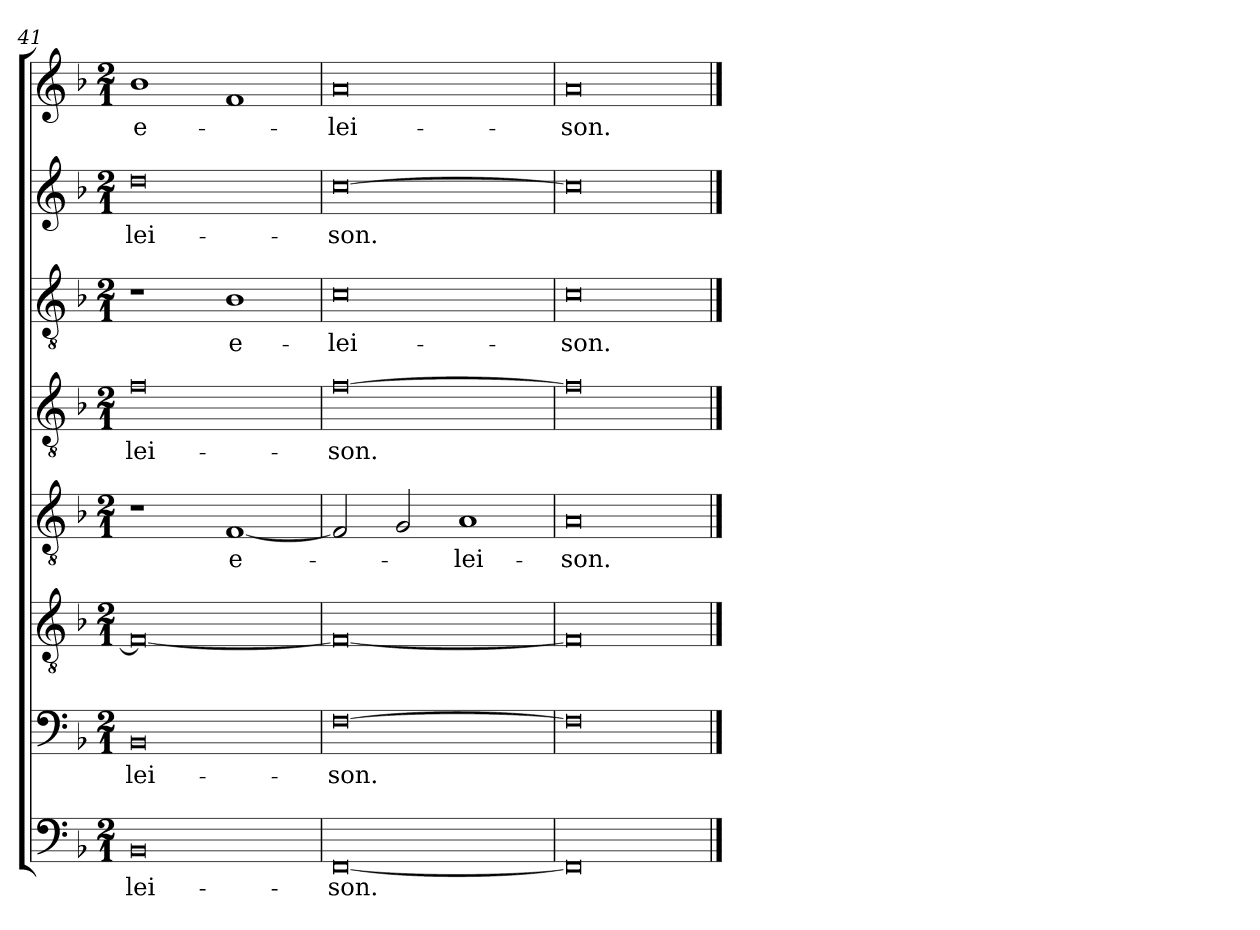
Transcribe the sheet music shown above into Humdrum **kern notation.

**kern	**text	**kern	**text	**kern	**kern	**text	**kern	**text	**kern	**text	**kern	**text	**kern	**text
*part8	*part8	*part7	*part7	*part6	*part5	*part5	*part4	*part4	*part3	*part3	*part2	*part2	*part1	*part1
*staff8	*staff8	*staff7	*staff7	*staff6	*staff5	*staff5	*staff4	*staff4	*staff3	*staff3	*staff2	*staff2	*staff1	*staff1
*clefF4	*	*clefF4	*	*clefGv2	*clefGv2	*	*clefGv2	*	*clefGv2	*	*clefG2	*	*clefG2	*
*k[b-]	*	*k[b-]	*	*k[b-]	*k[b-]	*	*k[b-]	*	*k[b-]	*	*k[b-]	*	*k[b-]	*
*F:	*	*F:	*	*F:	*F:	*	*F:	*	*F:	*	*F:	*	*F:	*
*M2/1	*	*M2/1	*	*M2/1	*M2/1	*	*M2/1	*	*M2/1	*	*M2/1	*	*M2/1	*
=41	=41	=41	=41	=41	=41	=41	=41	=41	=41	=41	=41	=41	=41	=41
!	!LO:LY:b	!	!LO:LY:b	!	!	!	!	!LO:LY:b	!	!	!	!LO:LY:b	!	!LO:LY:b
0BB-	-lei-	0BB-	-lei-	0F_	1r	.	0f	-lei-	1r	.	0dd	-lei-	1b-	e-
!	!	!	!	!	!	!LO:LY:b	!	!	!	!LO:LY:b	!	!	!	!
.	.	.	.	.	[1F	e-	.	.	1B-	e-	.	.	1f	.
=42	=42	=42	=42	=42	=42	=42	=42	=42	=42	=42	=42	=42	=42	=42
!	!LO:LY:b	!	!LO:LY:b	!	!	!	!	!LO:LY:b	!	!LO:LY:b	!	!LO:LY:b	!	!LO:LY:b
[0FF	-son.	[0F	-son.	0F_	2F/]	.	[0f	-son.	0c	-lei-	[0cc	-son.	0a	-lei-
.	.	.	.	.	2G/	.	.	.	.	.	.	.	.	.
!	!	!	!	!	!	!LO:LY:b	!	!	!	!	!	!	!	!
.	.	.	.	.	1A	-lei-	.	.	.	.	.	.	.	.
=43	=43	=43	=43	=43	=43	=43	=43	=43	=43	=43	=43	=43	=43	=43
!	!	!	!	!	!	!LO:LY:b	!	!	!	!LO:LY:b	!	!	!	!LO:LY:b
0FF]	.	0F]	.	0F]	0A	-son.	0f]	.	0c	-son.	0cc]	.	0a	-son.
==	==	==	==	==	==	==	==	==	==	==	==	==	==	==
*-	*-	*-	*-	*-	*-	*-	*-	*-	*-	*-	*-	*-	*-	*-
